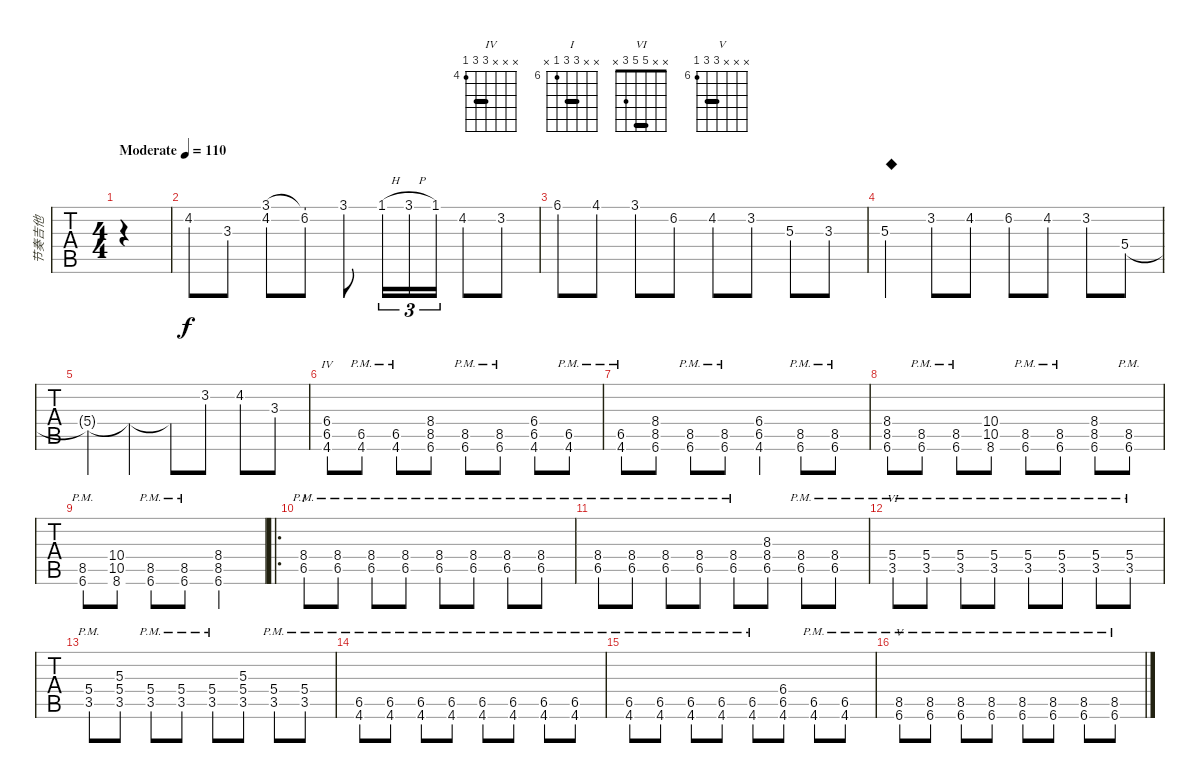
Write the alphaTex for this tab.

\track ("节奏吉他" "节奏吉他") {instrument distortionguitar}
\staff {tabs}
\tuning (E4 B3 G3 D3 A2 E2) {hide}
\chord ("IV" x x x 6 6 4) {firstfret 4 barre 6}
\chord ("I" x x 8 8 6 x) {firstfret 6 barre 8}
\chord ("VI" x x 5 5 3 x) {barre 5}
\chord ("V" x x x 8 8 6) {firstfret 6 barre 8}
\ts (4 4)
\tempo (110 "Moderate")
\clef g2
\ks c
|
4.2.8 3.3.8 (3.1 4.2).8 (3.1{t} 6.2).8 3.1.8 1.1{h}.16{tu (3 2)} 3.1{h}.16{tu (3 2)} 1.1.16{tu (3 2)} 4.2.8 3.2.8 |
6.1.8 4.1.8 3.1.8 6.2.8 4.2.8 3.2.8 5.3.8 3.3.8 |
5.3.4{txt "◆"} 3.2.8 4.2.8 6.2.8 4.2.8 3.2.8 5.4.8 |
5.4{t}.4 5.4{t}.4 5.4{t}.8 3.2.8 4.2.8 3.3.8 |
(6.4 6.5 4.6).8{ch "IV"} (6.5{pm} 4.6{pm}).8 (6.5{pm} 4.6{pm}).8 (8.4 8.5 6.6).8 (8.5{pm} 6.6{pm}).8 (8.5{pm} 6.6{pm}).8 (6.4 6.5 4.6).8 (6.5{pm} 4.6{pm}).8 |
(6.5{pm} 4.6{pm}).8 (8.4 8.5 6.6).8 (8.5{pm} 6.6{pm}).8 (8.5{pm} 6.6{pm}).8 (6.4 6.5 4.6).4 (8.5{pm} 6.6{pm}).8 (8.5{pm} 6.6{pm}).8 |
(8.4 8.5 6.6).8 (8.5{pm} 6.6{pm}).8 (8.5{pm} 6.6{pm}).8 (10.4 10.5 8.6).8 (8.5{pm} 6.6{pm}).8 (8.5{pm} 6.6{pm}).8 (8.4 8.5 6.6).8 (8.5{pm} 6.6{pm}).8 |
(8.5{pm} 6.6{pm}).8 (10.4 10.5 8.6).8 (8.5{pm} 6.6{pm}).8 (8.5{pm} 6.6{pm}).8 (8.4 8.5 6.6).2 |
\ro
(8.4{pm} 6.5{pm}).8{ch "I"} (8.4{pm} 6.5{pm}).8 (8.4{pm} 6.5{pm}).8 (8.4{pm} 6.5{pm}).8 (8.4{pm} 6.5{pm}).8 (8.4{pm} 6.5{pm}).8 (8.4{pm} 6.5{pm}).8 (8.4{pm} 6.5{pm}).8 |
(8.4{pm} 6.5{pm}).8 (8.4{pm} 6.5{pm}).8 (8.4{pm} 6.5{pm}).8 (8.4{pm} 6.5{pm}).8 (8.4{pm} 6.5{pm}).8 (8.3 8.4 6.5).8 (8.4{pm} 6.5{pm}).8 (8.4{pm} 6.5{pm}).8 |
(5.4{pm} 3.5{pm}).8{ch "VI"} (5.4{pm} 3.5{pm}).8 (5.4{pm} 3.5{pm}).8 (5.4{pm} 3.5{pm}).8 (5.4{pm} 3.5{pm}).8 (5.4{pm} 3.5{pm}).8 (5.4{pm} 3.5{pm}).8 (5.4{pm} 3.5{pm}).8 |
(5.4{pm} 3.5{pm}).8 (5.3 5.4 3.5).8 (5.4{pm} 3.5{pm}).8 (5.4{pm} 3.5{pm}).8 (5.4{pm} 3.5{pm}).8 (5.3 5.4 3.5).8 (5.4{pm} 3.5{pm}).8 (5.4{pm} 3.5{pm}).8 |
(6.5{pm} 4.6{pm}).8 (6.5{pm} 4.6{pm}).8 (6.5{pm} 4.6{pm}).8 (6.5{pm} 4.6{pm}).8 (6.5{pm} 4.6{pm}).8 (6.5{pm} 4.6{pm}).8 (6.5{pm} 4.6{pm}).8 (6.5{pm} 4.6{pm}).8 |
(6.5{pm} 4.6{pm}).8 (6.5{pm} 4.6{pm}).8 (6.5{pm} 4.6{pm}).8 (6.5{pm} 4.6{pm}).8 (6.5{pm} 4.6{pm}).8 (6.4 6.5 4.6).8 (6.5{pm} 4.6{pm}).8 (6.5{pm} 4.6{pm}).8 |
(8.5{pm} 6.6{pm}).8{ch "V"} (8.5{pm} 6.6{pm}).8 (8.5{pm} 6.6{pm}).8 (8.5{pm} 6.6{pm}).8 (8.5{pm} 6.6{pm}).8 (8.5{pm} 6.6{pm}).8 (8.5{pm} 6.6{pm}).8 (8.5{pm} 6.6{pm}).8
